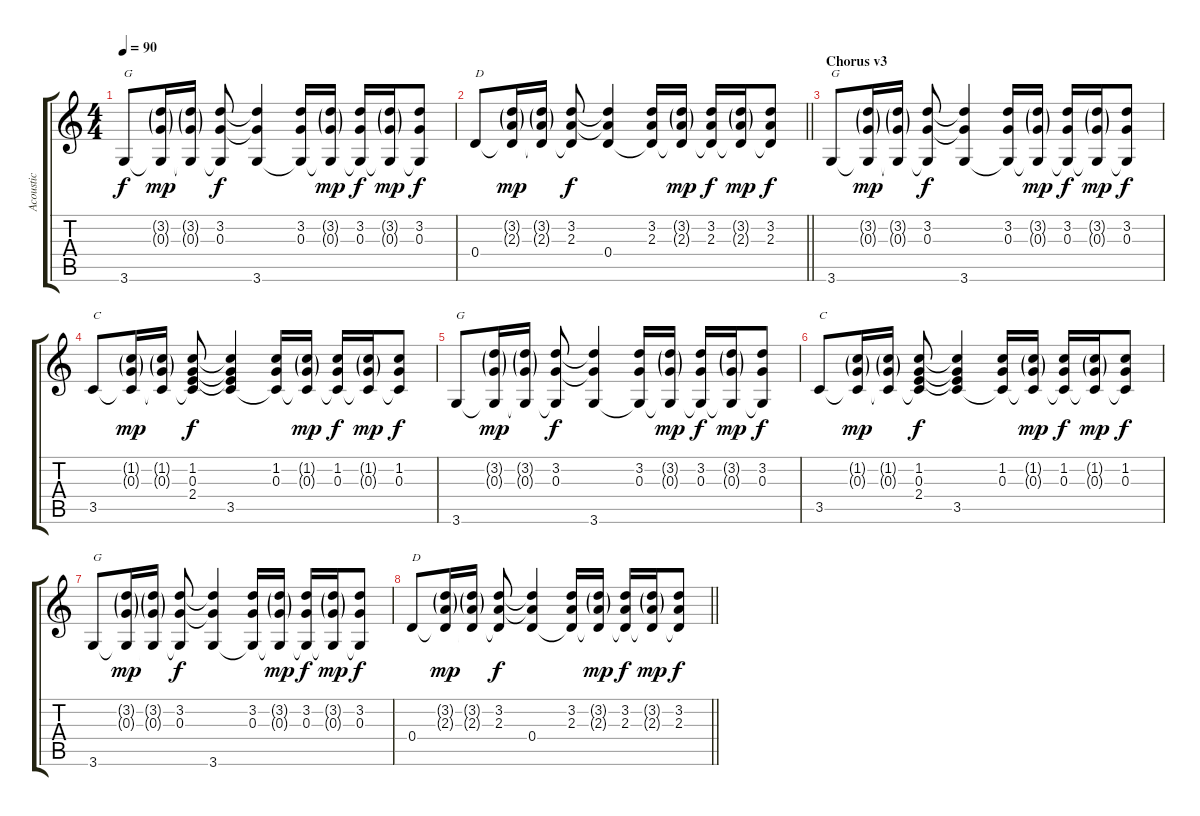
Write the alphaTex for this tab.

\track ("Acoustic" "Acoustic") {instrument acousticguitarsteel}
\staff {score tabs}
\tuning (E4 B3 G3 D3 A2 E2) {hide}
\ts (4 4)
\tempo 90
\clef g2
\ks c
3.6.8{txt "G" dy f} (3.2{g} 0.3{g} 3.6{t}).16{dy mp} (3.2{g} 0.3{g} 3.6{t}).16 (3.2 0.3 3.6{t}).8{dy f} (3.2{t} 0.3{t} 3.6).4 (3.2 0.3 3.6{t}).16 (3.2{g} 0.3{g} 3.6{t}).16{dy mp} (3.2 0.3 3.6{t}).16{dy f} (3.2{g} 0.3{g} 3.6{t}).16{dy mp} (3.2 0.3 3.6{t}).8{dy f} |
\barLineRight lightlight
0.4.8{txt "D"} (3.2{g} 2.3{g} 0.4{t}).16{dy mp} (3.2{g} 2.3{g} 0.4{t}).16 (3.2 2.3 0.4{t}).8{dy f} (3.2{t} 2.3{t} 0.4).4 (3.2 2.3 0.4{t}).16 (3.2{g} 2.3{g} 0.4{t}).16{dy mp} (3.2 2.3 0.4{t}).16{dy f} (3.2{g} 2.3{g} 0.4{t}).16{dy mp} (3.2 2.3 0.4{t}).8{dy f} |
\section ("" "Chorus v3")
3.6.8{txt "G"} (3.2{g} 0.3{g} 3.6{t}).16{dy mp} (3.2{g} 0.3{g} 3.6{t}).16 (3.2 0.3 3.6{t}).8{dy f} (3.2{t} 0.3{t} 3.6).4 (3.2 0.3 3.6{t}).16 (3.2{g} 0.3{g} 3.6{t}).16{dy mp} (3.2 0.3 3.6{t}).16{dy f} (3.2{g} 0.3{g} 3.6{t}).16{dy mp} (3.2 0.3 3.6{t}).8{dy f} |
3.5.8{txt "C"} (1.2{g} 0.3{g} 3.5{t}).16{dy mp} (1.2{g} 0.3{g} 3.5{t}).16 (1.2 0.3 2.4 3.5{t}).8{dy f} (1.2{t} 0.3{t} 2.4{t} 3.5).4 (1.2 0.3 3.5{t}).16 (1.2{g} 0.3{g} 3.5{t}).16{dy mp} (1.2 0.3 3.5{t}).16{dy f} (1.2{g} 0.3{g} 3.5{t}).16{dy mp} (1.2 0.3 3.5{t}).8{dy f} |
3.6.8{txt "G"} (3.2{g} 0.3{g} 3.6{t}).16{dy mp} (3.2{g} 0.3{g} 3.6{t}).16 (3.2 0.3 3.6{t}).8{dy f} (3.2{t} 0.3{t} 3.6).4 (3.2 0.3 3.6{t}).16 (3.2{g} 0.3{g} 3.6{t}).16{dy mp} (3.2 0.3 3.6{t}).16{dy f} (3.2{g} 0.3{g} 3.6{t}).16{dy mp} (3.2 0.3 3.6{t}).8{dy f} |
3.5.8{txt "C"} (1.2{g} 0.3{g} 3.5{t}).16{dy mp} (1.2{g} 0.3{g} 3.5{t}).16 (1.2 0.3 2.4 3.5{t}).8{dy f} (1.2{t} 0.3{t} 2.4{t} 3.5).4 (1.2 0.3 3.5{t}).16 (1.2{g} 0.3{g} 3.5{t}).16{dy mp} (1.2 0.3 3.5{t}).16{dy f} (1.2{g} 0.3{g} 3.5{t}).16{dy mp} (1.2 0.3 3.5{t}).8{dy f} |
3.6.8{txt "G"} (3.2{g} 0.3{g} 3.6{t}).16{dy mp} (3.2{g} 0.3{g} 3.6{t}).16 (3.2 0.3 3.6{t}).8{dy f} (3.2{t} 0.3{t} 3.6).4 (3.2 0.3 3.6{t}).16 (3.2{g} 0.3{g} 3.6{t}).16{dy mp} (3.2 0.3 3.6{t}).16{dy f} (3.2{g} 0.3{g} 3.6{t}).16{dy mp} (3.2 0.3 3.6{t}).8{dy f} |
\barLineRight lightlight
0.4.8{txt "D"} (3.2{g} 2.3{g} 0.4{t}).16{dy mp} (3.2{g} 2.3{g} 0.4{t}).16 (3.2 2.3 0.4{t}).8{dy f} (3.2{t} 2.3{t} 0.4).4 (3.2 2.3 0.4{t}).16 (3.2{g} 2.3{g} 0.4{t}).16{dy mp} (3.2 2.3 0.4{t}).16{dy f} (3.2{g} 2.3{g} 0.4{t}).16{dy mp} (3.2 2.3 0.4{t}).8{dy f}
